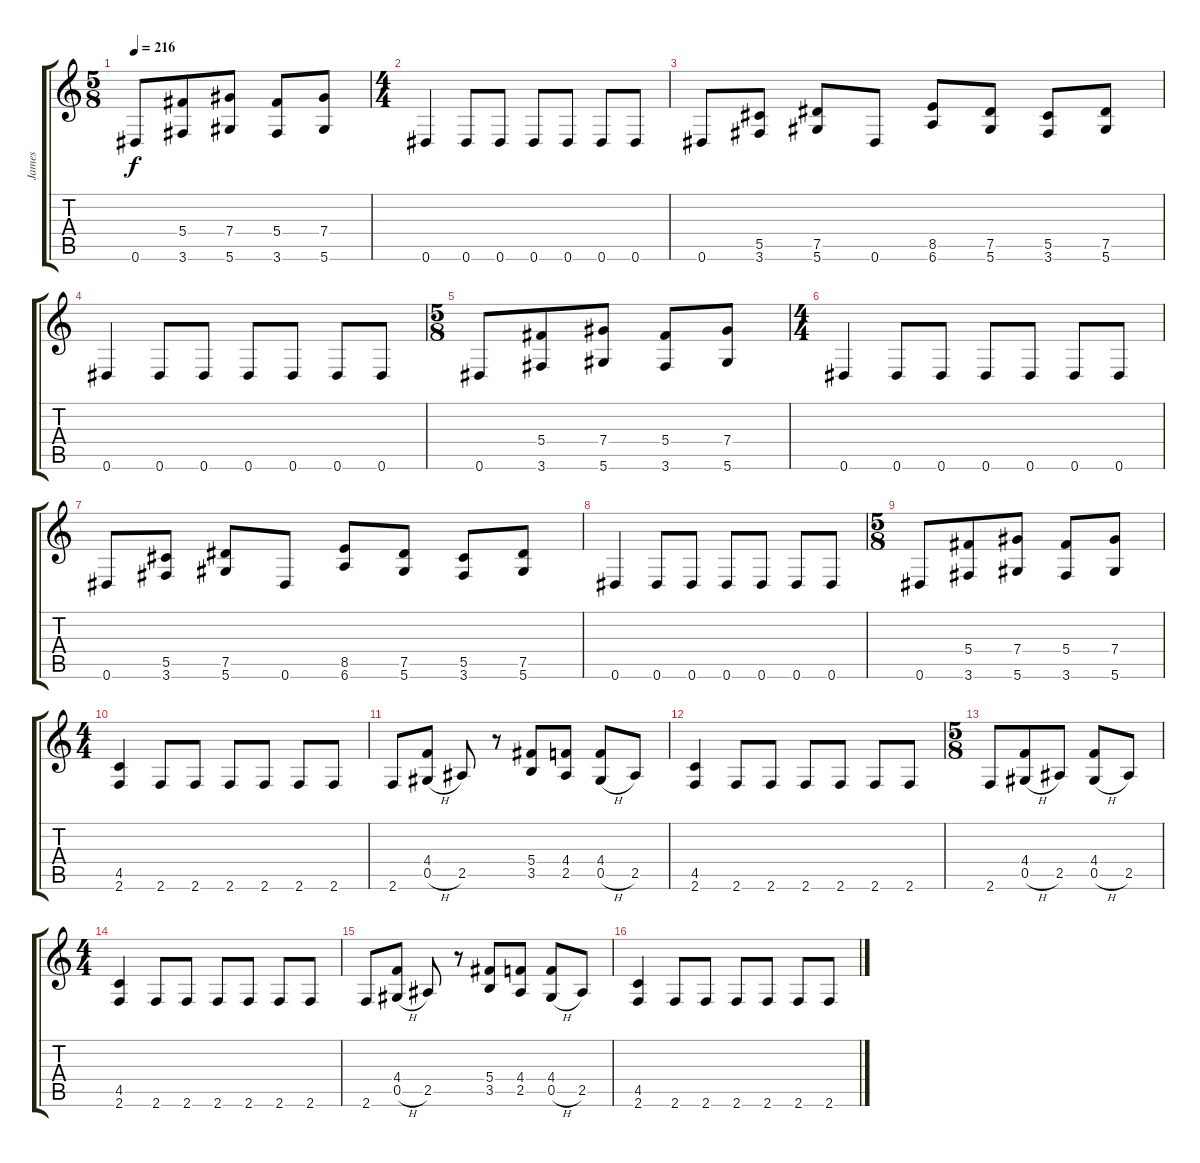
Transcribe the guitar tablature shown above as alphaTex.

\track ("James" "James") {instrument distortionguitar}
\staff {score tabs}
\tuning (Eb4 Bb3 Gb3 Db3 Ab2 Eb2) {hide}
\ts (5 8)
\tempo 216
\clef g2
\ks c
0.6.8{dy f} (5.4 3.6).8 (7.4 5.6).8 (5.4 3.6).8 (7.4 5.6).8 |
\ts (4 4)
0.6.4 0.6.8 0.6.8 0.6.8 0.6.8 0.6.8 0.6.8 |
0.6.8 (5.5 3.6).8 (7.5 5.6).8 0.6.8 (8.5 6.6).8 (7.5 5.6).8 (5.5 3.6).8 (7.5 5.6).8 |
0.6.4 0.6.8 0.6.8 0.6.8 0.6.8 0.6.8 0.6.8 |
\ts (5 8)
0.6.8 (5.4 3.6).8 (7.4 5.6).8 (5.4 3.6).8 (7.4 5.6).8 |
\ts (4 4)
0.6.4 0.6.8 0.6.8 0.6.8 0.6.8 0.6.8 0.6.8 |
0.6.8 (5.5 3.6).8 (7.5 5.6).8 0.6.8 (8.5 6.6).8 (7.5 5.6).8 (5.5 3.6).8 (7.5 5.6).8 |
0.6.4 0.6.8 0.6.8 0.6.8 0.6.8 0.6.8 0.6.8 |
\ts (5 8)
0.6.8 (5.4 3.6).8 (7.4 5.6).8 (5.4 3.6).8 (7.4 5.6).8 |
\ts (4 4)
(4.5 2.6).4 2.6.8 2.6.8 2.6.8 2.6.8 2.6.8 2.6.8 |
2.6.8 (4.4 0.5{h}).8 2.5.8 r.8 (5.4 3.5).8 (4.4 2.5).8 (4.4 0.5{h}).8 2.5.8 |
(4.5 2.6).4 2.6.8 2.6.8 2.6.8 2.6.8 2.6.8 2.6.8 |
\ts (5 8)
2.6.8 (4.4 0.5{h}).8 2.5.8 (4.4 0.5{h}).8 2.5.8 |
\ts (4 4)
(4.5 2.6).4 2.6.8 2.6.8 2.6.8 2.6.8 2.6.8 2.6.8 |
2.6.8 (4.4 0.5{h}).8 2.5.8 r.8 (5.4 3.5).8 (4.4 2.5).8 (4.4 0.5{h}).8 2.5.8 |
(4.5 2.6).4 2.6.8 2.6.8 2.6.8 2.6.8 2.6.8 2.6.8
